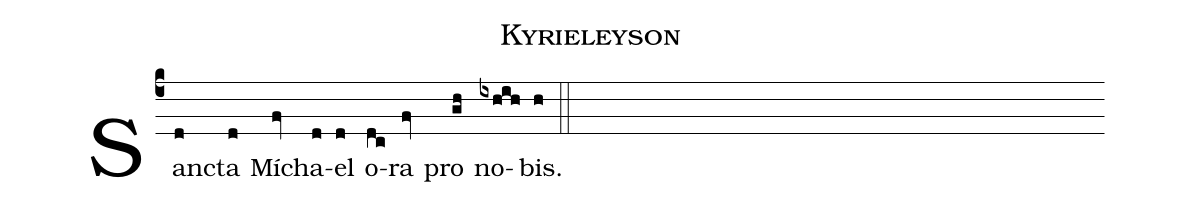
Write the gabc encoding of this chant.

name: Kyrieleyson;
%%
(c4) Sanc(d)ta(d) Mí(fv)cha(d)el(d) o(dc)ra(fv) pro(gh) no(ixhih)bis.(h) (::)
